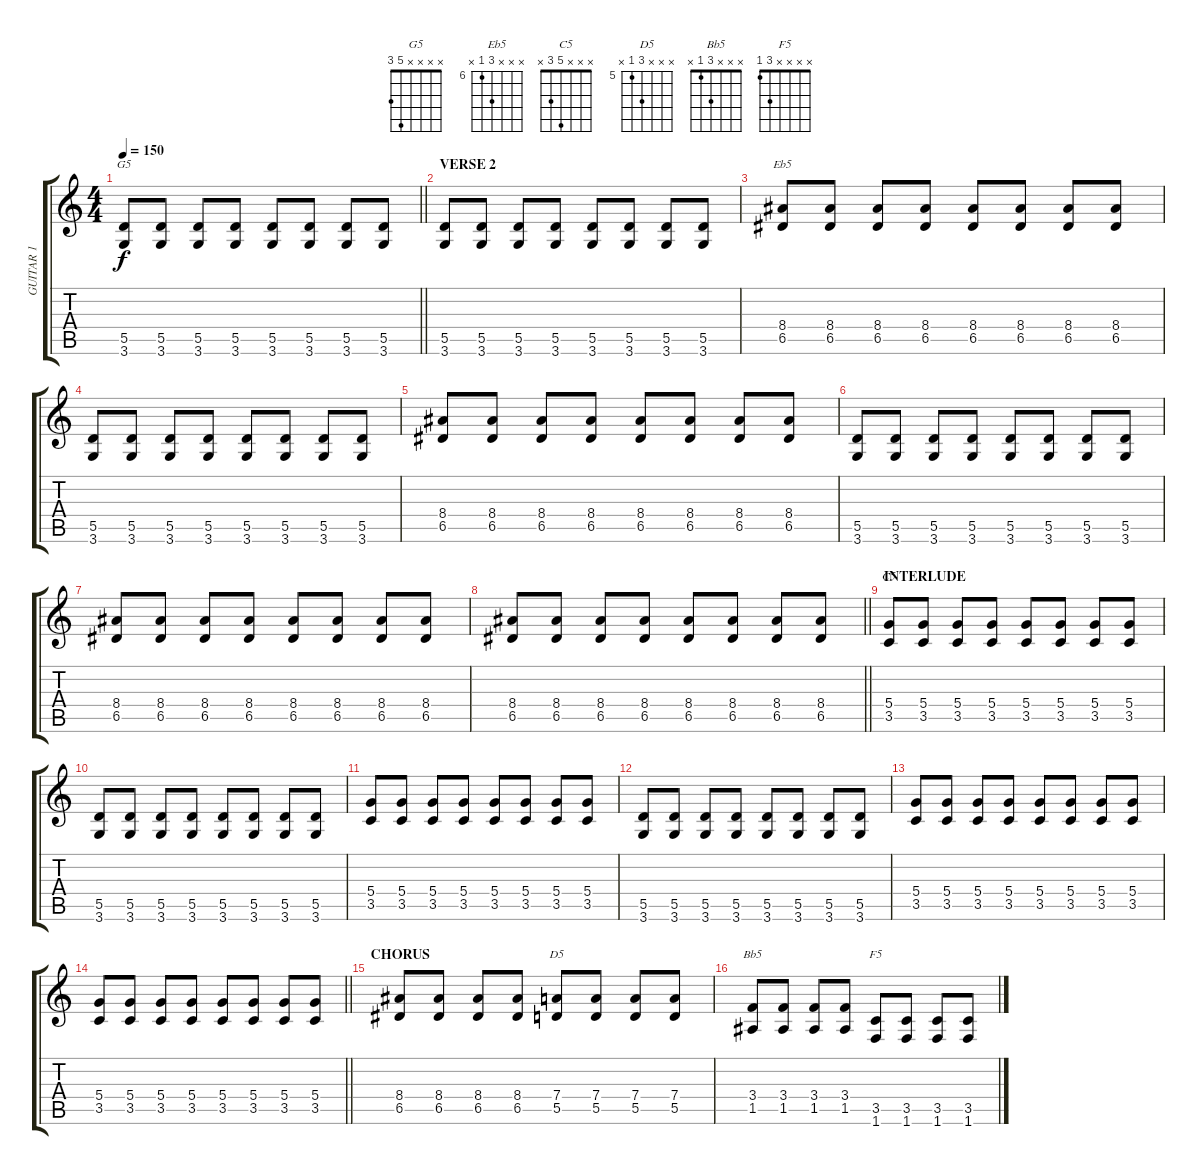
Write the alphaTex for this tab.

\track ("GUITAR 1" "GUITAR 1") {solo instrument electricguitarclean}
\staff {score tabs}
\tuning (E4 B3 G3 D3 A2 E2) {hide}
\chord ("G5" x x x x 5 3)
\chord ("Eb5" x x x 8 6 x) {firstfret 6}
\chord ("C5" x x x 5 3 x)
\chord ("D5" x x x 7 5 x) {firstfret 5}
\chord ("Bb5" x x x 3 1 x)
\chord ("F5" x x x x 3 1)
\ts (4 4)
\tempo 150
\clef g2
\barLineRight lightlight
\ks c
(5.5 3.6).8{ch "G5" dy f} (5.5 3.6).8 (5.5 3.6).8 (5.5 3.6).8 (5.5 3.6).8 (5.5 3.6).8 (5.5 3.6).8 (5.5 3.6).8 |
\section ("" "VERSE 2")
(5.5 3.6).8 (5.5 3.6).8 (5.5 3.6).8 (5.5 3.6).8 (5.5 3.6).8 (5.5 3.6).8 (5.5 3.6).8 (5.5 3.6).8 |
(8.4 6.5).8{ch "Eb5"} (8.4 6.5).8 (8.4 6.5).8 (8.4 6.5).8 (8.4 6.5).8 (8.4 6.5).8 (8.4 6.5).8 (8.4 6.5).8 |
(5.5 3.6).8 (5.5 3.6).8 (5.5 3.6).8 (5.5 3.6).8 (5.5 3.6).8 (5.5 3.6).8 (5.5 3.6).8 (5.5 3.6).8 |
(8.4 6.5).8 (8.4 6.5).8 (8.4 6.5).8 (8.4 6.5).8 (8.4 6.5).8 (8.4 6.5).8 (8.4 6.5).8 (8.4 6.5).8 |
(5.5 3.6).8 (5.5 3.6).8 (5.5 3.6).8 (5.5 3.6).8 (5.5 3.6).8 (5.5 3.6).8 (5.5 3.6).8 (5.5 3.6).8 |
(8.4 6.5).8 (8.4 6.5).8 (8.4 6.5).8 (8.4 6.5).8 (8.4 6.5).8 (8.4 6.5).8 (8.4 6.5).8 (8.4 6.5).8 |
\barLineRight lightlight
(8.4 6.5).8 (8.4 6.5).8 (8.4 6.5).8 (8.4 6.5).8 (8.4 6.5).8 (8.4 6.5).8 (8.4 6.5).8 (8.4 6.5).8 |
\section ("" "INTERLUDE")
(5.4 3.5).8{ch "C5"} (5.4 3.5).8 (5.4 3.5).8 (5.4 3.5).8 (5.4 3.5).8 (5.4 3.5).8 (5.4 3.5).8 (5.4 3.5).8 |
(5.5 3.6).8 (5.5 3.6).8 (5.5 3.6).8 (5.5 3.6).8 (5.5 3.6).8 (5.5 3.6).8 (5.5 3.6).8 (5.5 3.6).8 |
(5.4 3.5).8 (5.4 3.5).8 (5.4 3.5).8 (5.4 3.5).8 (5.4 3.5).8 (5.4 3.5).8 (5.4 3.5).8 (5.4 3.5).8 |
(5.5 3.6).8 (5.5 3.6).8 (5.5 3.6).8 (5.5 3.6).8 (5.5 3.6).8 (5.5 3.6).8 (5.5 3.6).8 (5.5 3.6).8 |
(5.4 3.5).8 (5.4 3.5).8 (5.4 3.5).8 (5.4 3.5).8 (5.4 3.5).8 (5.4 3.5).8 (5.4 3.5).8 (5.4 3.5).8 |
\barLineRight lightlight
(5.4 3.5).8 (5.4 3.5).8 (5.4 3.5).8 (5.4 3.5).8 (5.4 3.5).8 (5.4 3.5).8 (5.4 3.5).8 (5.4 3.5).8 |
\section ("" "CHORUS")
(8.4 6.5).8 (8.4 6.5).8 (8.4 6.5).8 (8.4 6.5).8 (7.4 5.5).8{ch "D5"} (7.4 5.5).8 (7.4 5.5).8 (7.4 5.5).8 |
(3.4 1.5).8{ch "Bb5"} (3.4 1.5).8 (3.4 1.5).8 (3.4 1.5).8 (3.5 1.6).8{ch "F5"} (3.5 1.6).8 (3.5 1.6).8 (3.5 1.6).8
